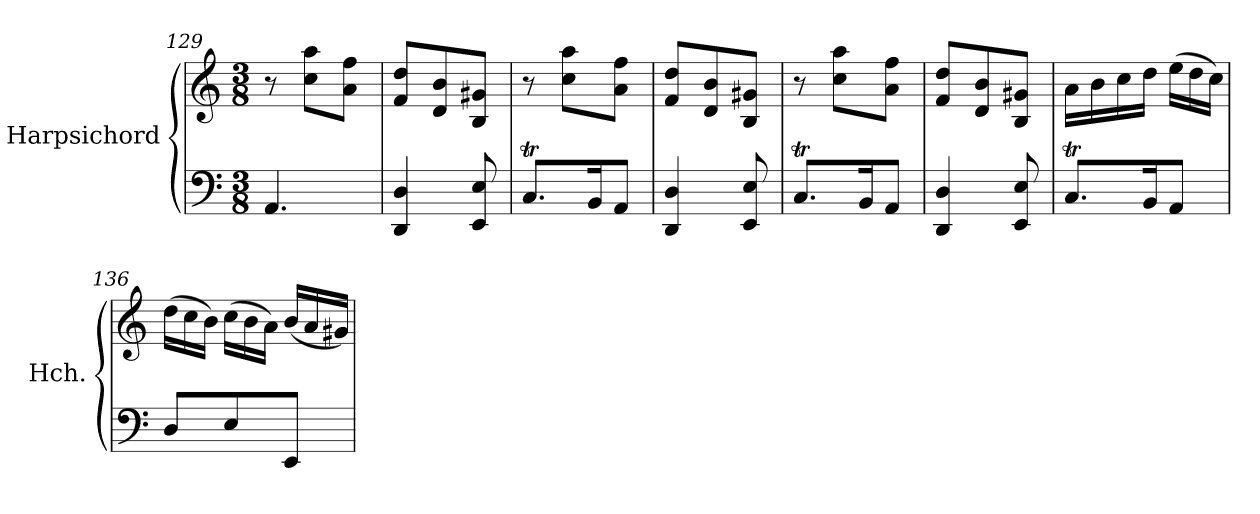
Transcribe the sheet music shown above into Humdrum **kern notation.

**kern	**kern
*part1	*part1
*staff2	*staff1
*I"Harpsichord	*
*I'Hch.	*
*clefF4	*clefG2
*k[]	*k[]
*M3/8	*M3/8
=129	=129
4.AA/	8r
.	8cc\ 8aa\L
.	8a\ 8ff\J
=130	=130
4DD/ 4D/	8f/ 8dd/L
.	8d/ 8b/
8EE/ 8E/	8B/ 8g#X/J
=131	=131
8.CT/L	8r
.	8cc\ 8aa\L
16BB/K	.
8AA/J	8a\ 8ff\J
=132	=132
4DD/ 4D/	8f/ 8dd/L
.	8d/ 8b/
8EE/ 8E/	8B/ 8g#X/J
=133	=133
8.CT/L	8r
.	8cc\ 8aa\L
16BB/K	.
8AA/J	8a\ 8ff\J
=134	=134
4DD/ 4D/	8f/ 8dd/L
.	8d/ 8b/
8EE/ 8E/	8B/ 8g#X/J
!!LO:LB:g=z
=135	=135
8.CT/L	16a\LL
.	16b\
.	16cc\
16BB/K	16dd\JJ
*	*Xtuplet
8AA/J	(>24ee\LL
.	24dd\
.	24cc\JJ)
=136	=136
8D/L	(>24dd\LL
.	24cc\
.	24b\JJ)
8E/	(>24cc\LL
.	24b\
.	24a\JJ)
8EE/J	(<24b/LL
.	24a/
.	24g#X/JJ)
=	=
*-	*-
